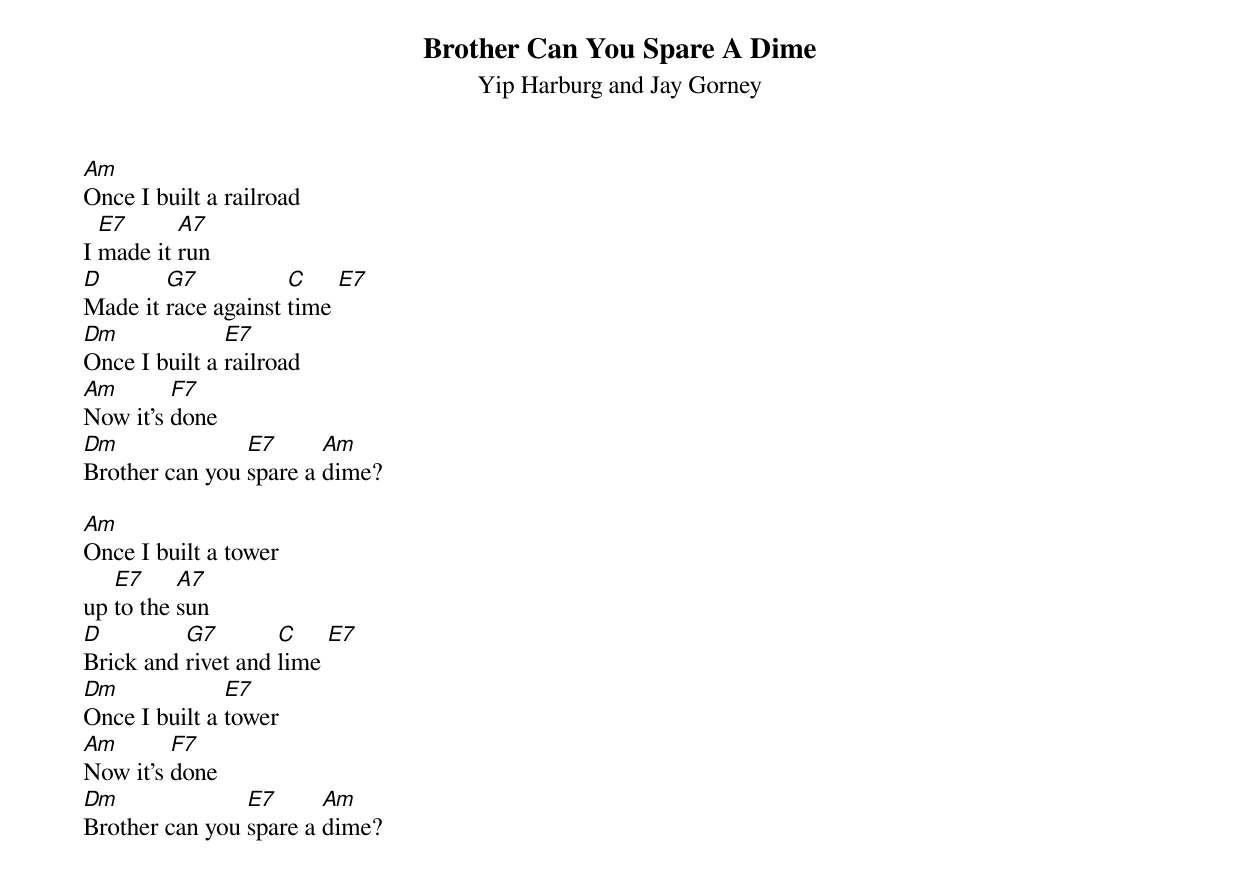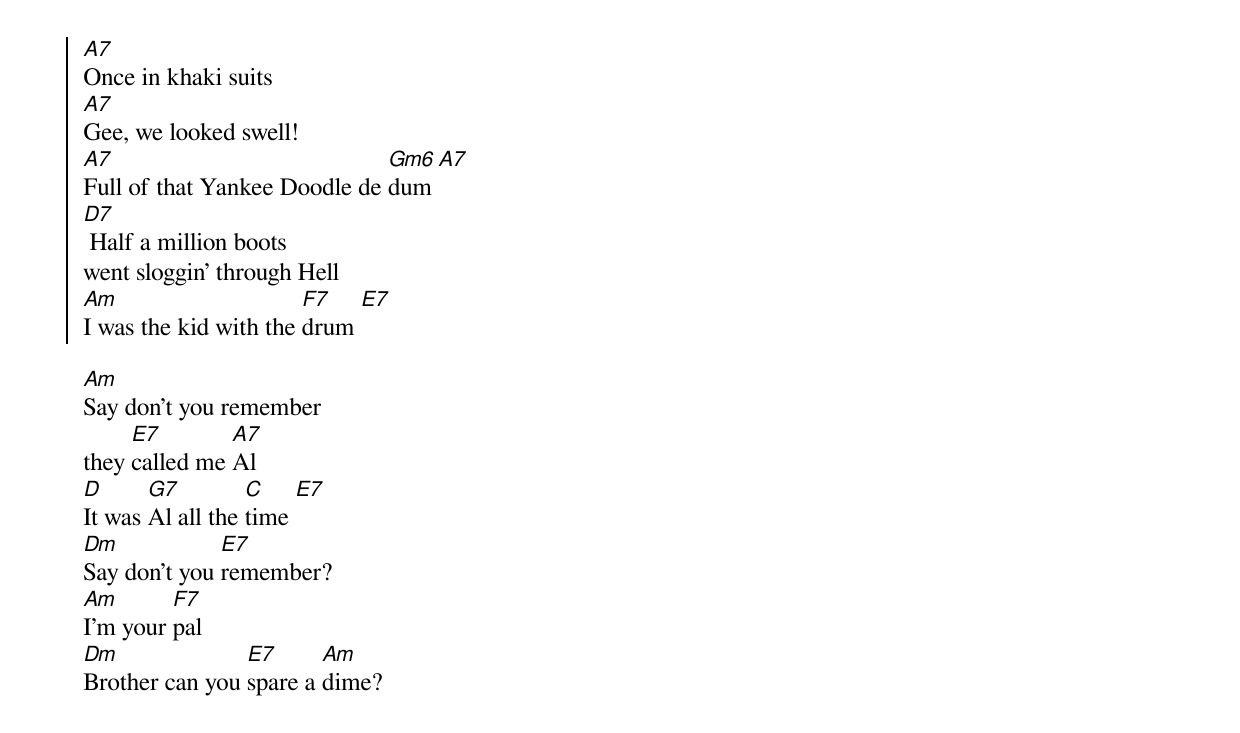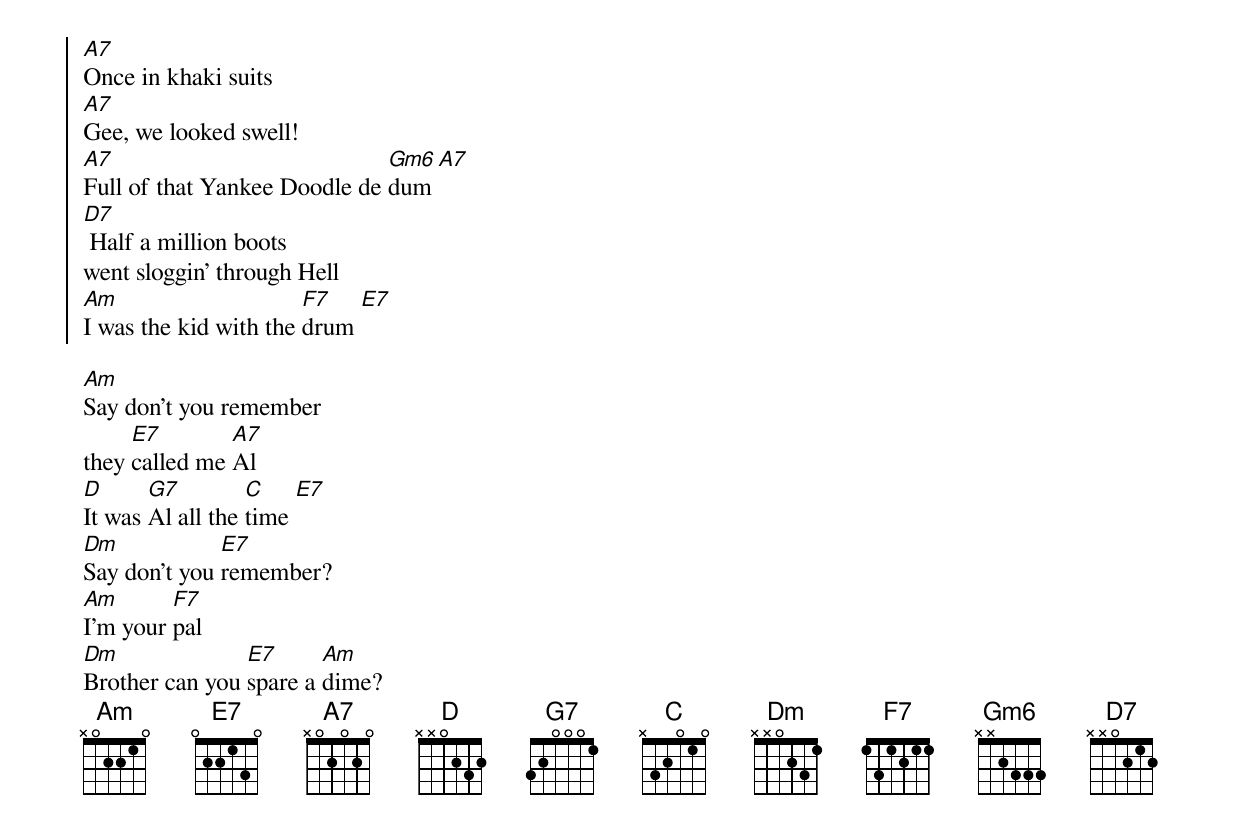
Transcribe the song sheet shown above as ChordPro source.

{t:Brother Can You Spare A Dime}
{st:Yip Harburg and Jay Gorney}
{col:3}

[Am]Once I built a railroad
I [E7]made it [A7]run
[D]Made it [G7]race against [C]time [E7]
[Dm]Once I built a [E7]railroad
[Am]Now it's [F7]done
[Dm]Brother can you [E7]spare a [Am]dime?

[Am]Once I built a tower
up [E7]to the [A7]sun
[D]Brick and [G7]rivet and [C]lime [E7]
[Dm]Once I built a [E7]tower
[Am]Now it's [F7]done
[Dm]Brother can you [E7]spare a [Am]dime?
{colb}

{soc}
[A7]Once in khaki suits
[A7]Gee, we looked swell!
[A7]Full of that Yankee Doodle de [Gm6]dum [A7]
[D7] Half a million boots
went sloggin' through Hell
[Am]I was the kid with the [F7]drum [E7]
{eoc}

[Am]Say don't you remember
they [E7]called me [A7]Al
[D]It was [G7]Al all the [C]time [E7]
[Dm]Say don't you [E7]remember?
[Am]I'm your [F7]pal
[Dm]Brother can you [E7]spare a [Am]dime?
{colb}

{soc}
[A7]Once in khaki suits
[A7]Gee, we looked swell!
[A7]Full of that Yankee Doodle de [Gm6]dum [A7]
[D7] Half a million boots
went sloggin' through Hell
[Am]I was the kid with the [F7]drum [E7]
{eoc}

[Am]Say don't you remember
they [E7]called me [A7]Al
[D]It was [G7]Al all the [C]time [E7]
[Dm]Say don't you [E7]remember?
[Am]I'm your [F7]pal
[Dm]Brother can you [E7]spare a [Am]dime?
